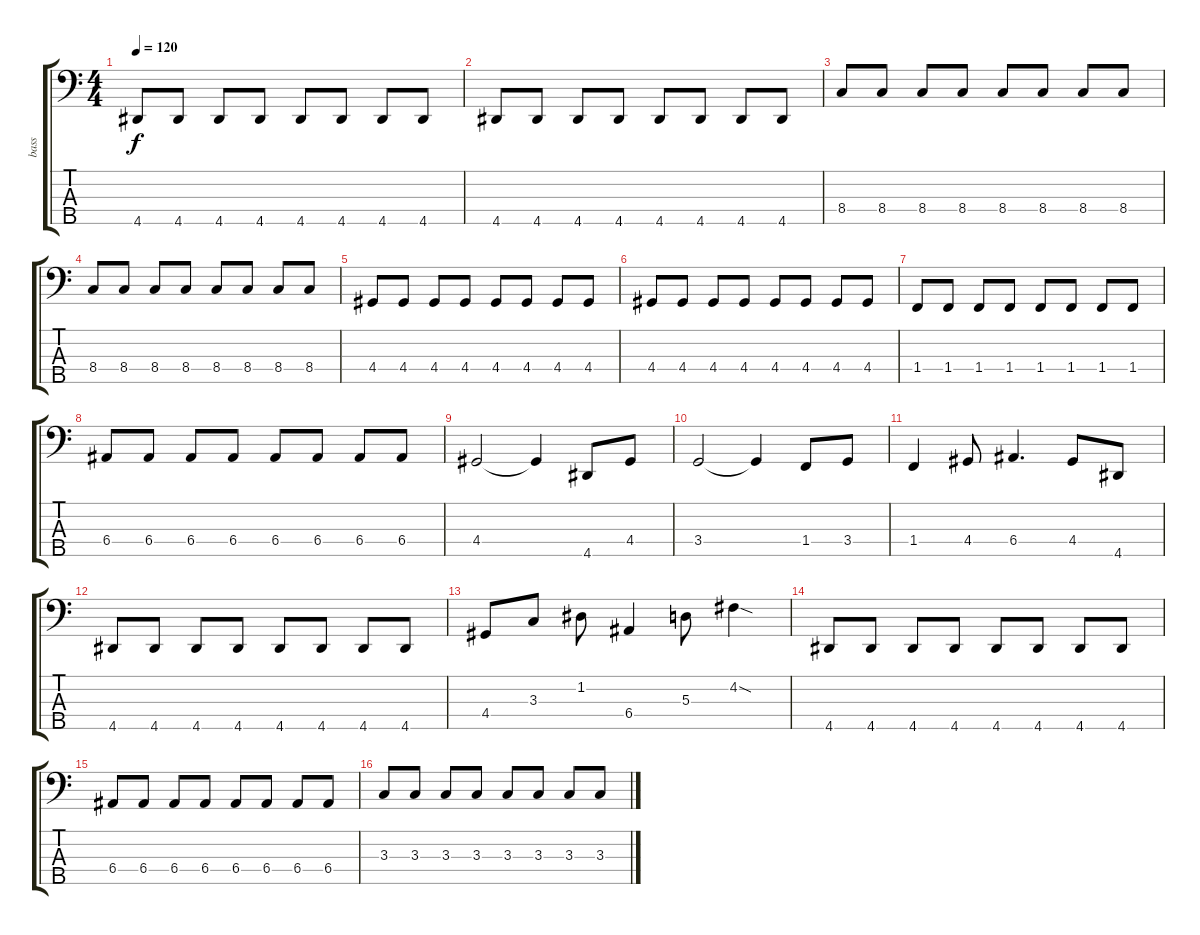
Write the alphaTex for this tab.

\track ("bass" "bass") {instrument electricbassfinger}
\staff {score tabs}
\tuning (G2 D2 A1 E1 B0) {hide}
\ts (4 4)
\tempo 120
\clef f4
\ks c
4.5.8{dy f} 4.5.8 4.5.8 4.5.8 4.5.8 4.5.8 4.5.8 4.5.8 |
4.5.8 4.5.8 4.5.8 4.5.8 4.5.8 4.5.8 4.5.8 4.5.8 |
8.4.8 8.4.8 8.4.8 8.4.8 8.4.8 8.4.8 8.4.8 8.4.8 |
8.4.8 8.4.8 8.4.8 8.4.8 8.4.8 8.4.8 8.4.8 8.4.8 |
4.4.8 4.4.8 4.4.8 4.4.8 4.4.8 4.4.8 4.4.8 4.4.8 |
4.4.8 4.4.8 4.4.8 4.4.8 4.4.8 4.4.8 4.4.8 4.4.8 |
1.4.8 1.4.8 1.4.8 1.4.8 1.4.8 1.4.8 1.4.8 1.4.8 |
6.4.8 6.4.8 6.4.8 6.4.8 6.4.8 6.4.8 6.4.8 6.4.8 |
4.4.2 4.4{t}.4 4.5.8 4.4.8 |
3.4.2 3.4{t}.4 1.4.8 3.4.8 |
1.4.4 4.4.8 6.4.4{d} 4.4.8 4.5.8 |
4.5.8 4.5.8 4.5.8 4.5.8 4.5.8 4.5.8 4.5.8 4.5.8 |
4.4.8 3.3.8 1.2.8 6.4.4 5.3.8 4.2{sod}.4 |
4.5.8 4.5.8 4.5.8 4.5.8 4.5.8 4.5.8 4.5.8 4.5.8 |
6.4.8 6.4.8 6.4.8 6.4.8 6.4.8 6.4.8 6.4.8 6.4.8 |
3.3.8 3.3.8 3.3.8 3.3.8 3.3.8 3.3.8 3.3.8 3.3.8
